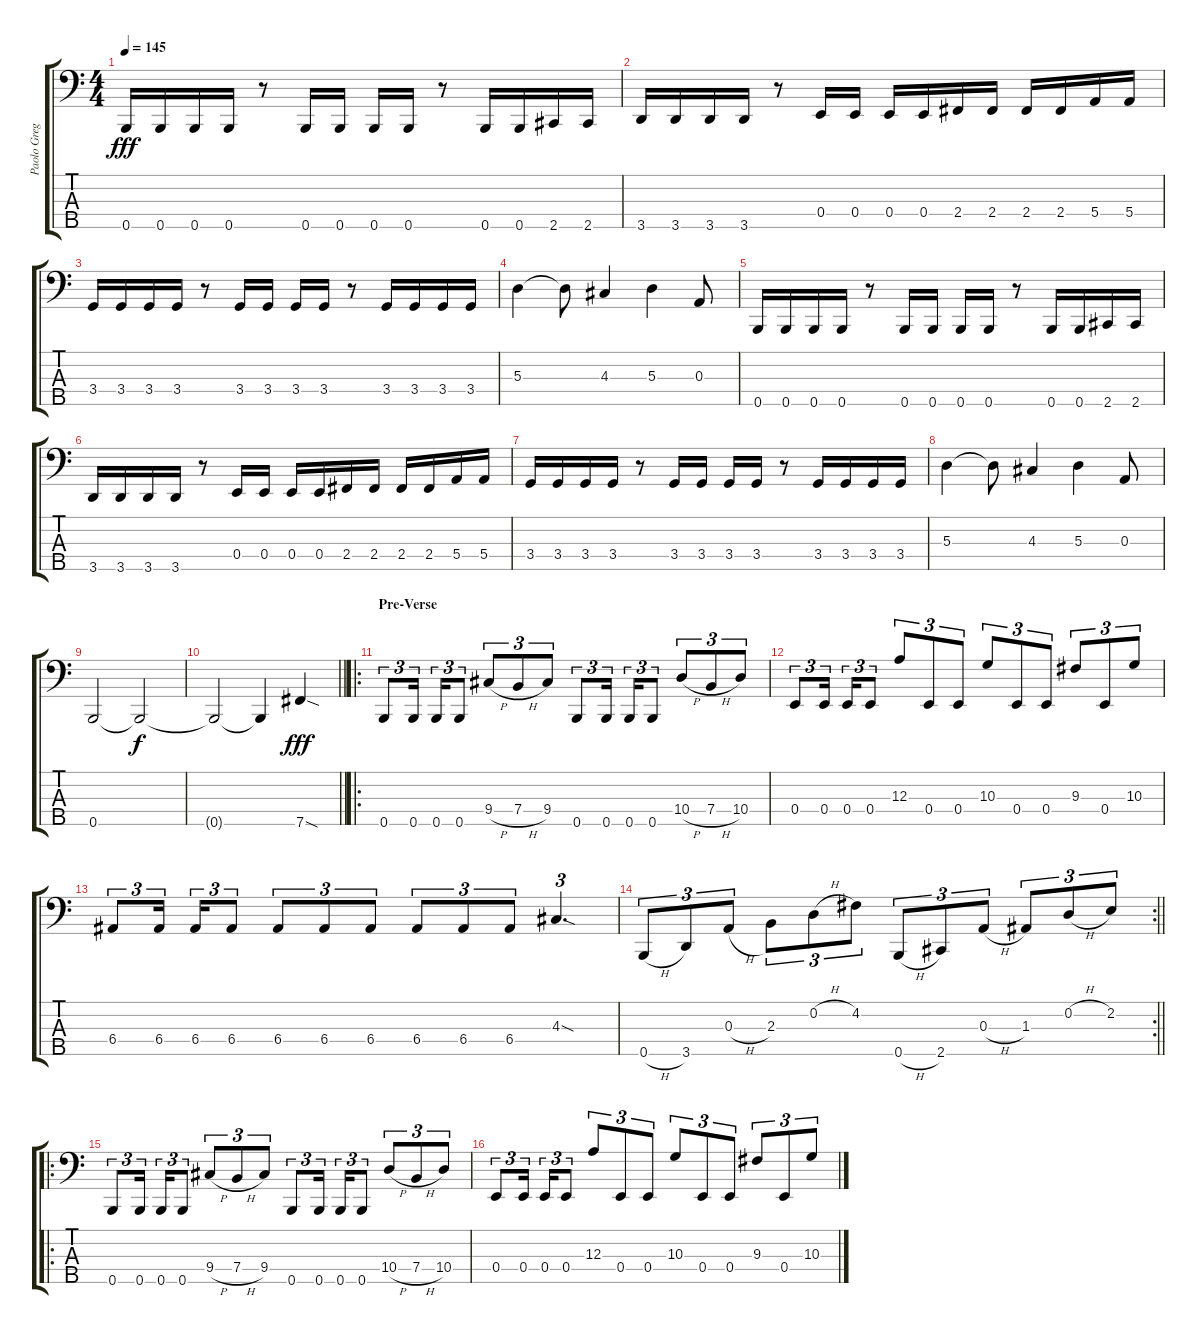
\track ("Paolo Gregoletto" "Paolo Greg") {instrument electricbassfinger bank 1}
\staff {score tabs}
\tuning (G2 D2 A1 E1 B0) {hide}
\ts (4 4)
\tempo 145
\clef f4
\ks c
0.5.16{dy fff} 0.5.16 0.5.16 0.5.16 r.8 0.5.16 0.5.16 0.5.16 0.5.16 r.8 0.5.16 0.5.16 2.5.16 2.5.16 |
3.5.16 3.5.16 3.5.16 3.5.16 r.8 0.4.16 0.4.16 0.4.16 0.4.16 2.4.16 2.4.16 2.4.16 2.4.16 5.4.16 5.4.16 |
3.4.16 3.4.16 3.4.16 3.4.16 r.8 3.4.16 3.4.16 3.4.16 3.4.16 r.8 3.4.16 3.4.16 3.4.16 3.4.16 |
5.3.4 5.3{t}.8 4.3.4 5.3.4 0.3.8 |
0.5.16 0.5.16 0.5.16 0.5.16 r.8 0.5.16 0.5.16 0.5.16 0.5.16 r.8 0.5.16 0.5.16 2.5.16 2.5.16 |
3.5.16 3.5.16 3.5.16 3.5.16 r.8 0.4.16 0.4.16 0.4.16 0.4.16 2.4.16 2.4.16 2.4.16 2.4.16 5.4.16 5.4.16 |
3.4.16 3.4.16 3.4.16 3.4.16 r.8 3.4.16 3.4.16 3.4.16 3.4.16 r.8 3.4.16 3.4.16 3.4.16 3.4.16 |
5.3.4 5.3{t}.8 4.3.4 5.3.4 0.3.8 |
0.5.2 0.5{t}.2{dy f} |
\barLineRight lightlight
0.5{t}.2 0.5{t}.4 7.5{sod}.4{dy fff} |
\ro
\section ("" "Pre-Verse")
0.5.8{tu (3 2)} 0.5.16{tu (3 2) beam splitsecondary} 0.5.16{tu (3 2)} 0.5.8{tu (3 2)} 9.4{h}.8{tu (3 2)} 7.4{h}.8{tu (3 2)} 9.4.8{tu (3 2)} 0.5.8{tu (3 2)} 0.5.16{tu (3 2) beam splitsecondary} 0.5.16{tu (3 2)} 0.5.8{tu (3 2)} 10.4{h}.8{tu (3 2)} 7.4{h}.8{tu (3 2)} 10.4.8{tu (3 2)} |
0.4.8{tu (3 2)} 0.4.16{tu (3 2) beam splitsecondary} 0.4.16{tu (3 2)} 0.4.8{tu (3 2)} 12.3.8{tu (3 2)} 0.4.8{tu (3 2)} 0.4.8{tu (3 2)} 10.3.8{tu (3 2)} 0.4.8{tu (3 2)} 0.4.8{tu (3 2)} 9.3.8{tu (3 2)} 0.4.8{tu (3 2)} 10.3.8{tu (3 2)} |
6.4.8{tu (3 2)} 6.4.16{tu (3 2) beam splitsecondary} 6.4.16{tu (3 2)} 6.4.8{tu (3 2)} 6.4.8{tu (3 2)} 6.4.8{tu (3 2)} 6.4.8{tu (3 2)} 6.4.8{tu (3 2)} 6.4.8{tu (3 2)} 6.4.8{tu (3 2)} 4.3{sod}.4{d tu (3 2)} |
\rc 2
\barLineRight lightlight
0.5{h}.8{tu (3 2)} 3.5.8{tu (3 2)} 0.3{h}.8{tu (3 2)} 2.3.8{tu (3 2)} 0.2{h}.8{tu (3 2)} 4.2.8{tu (3 2)} 0.5{h}.8{tu (3 2)} 2.5.8{tu (3 2)} 0.3{h}.8{tu (3 2)} 1.3.8{tu (3 2)} 0.2{h}.8{tu (3 2)} 2.2.8{tu (3 2)} |
\ro
0.5.8{tu (3 2)} 0.5.16{tu (3 2) beam splitsecondary} 0.5.16{tu (3 2)} 0.5.8{tu (3 2)} 9.4{h}.8{tu (3 2)} 7.4{h}.8{tu (3 2)} 9.4.8{tu (3 2)} 0.5.8{tu (3 2)} 0.5.16{tu (3 2) beam splitsecondary} 0.5.16{tu (3 2)} 0.5.8{tu (3 2)} 10.4{h}.8{tu (3 2)} 7.4{h}.8{tu (3 2)} 10.4.8{tu (3 2)} |
0.4.8{tu (3 2)} 0.4.16{tu (3 2) beam splitsecondary} 0.4.16{tu (3 2)} 0.4.8{tu (3 2)} 12.3.8{tu (3 2)} 0.4.8{tu (3 2)} 0.4.8{tu (3 2)} 10.3.8{tu (3 2)} 0.4.8{tu (3 2)} 0.4.8{tu (3 2)} 9.3.8{tu (3 2)} 0.4.8{tu (3 2)} 10.3.8{tu (3 2)}
